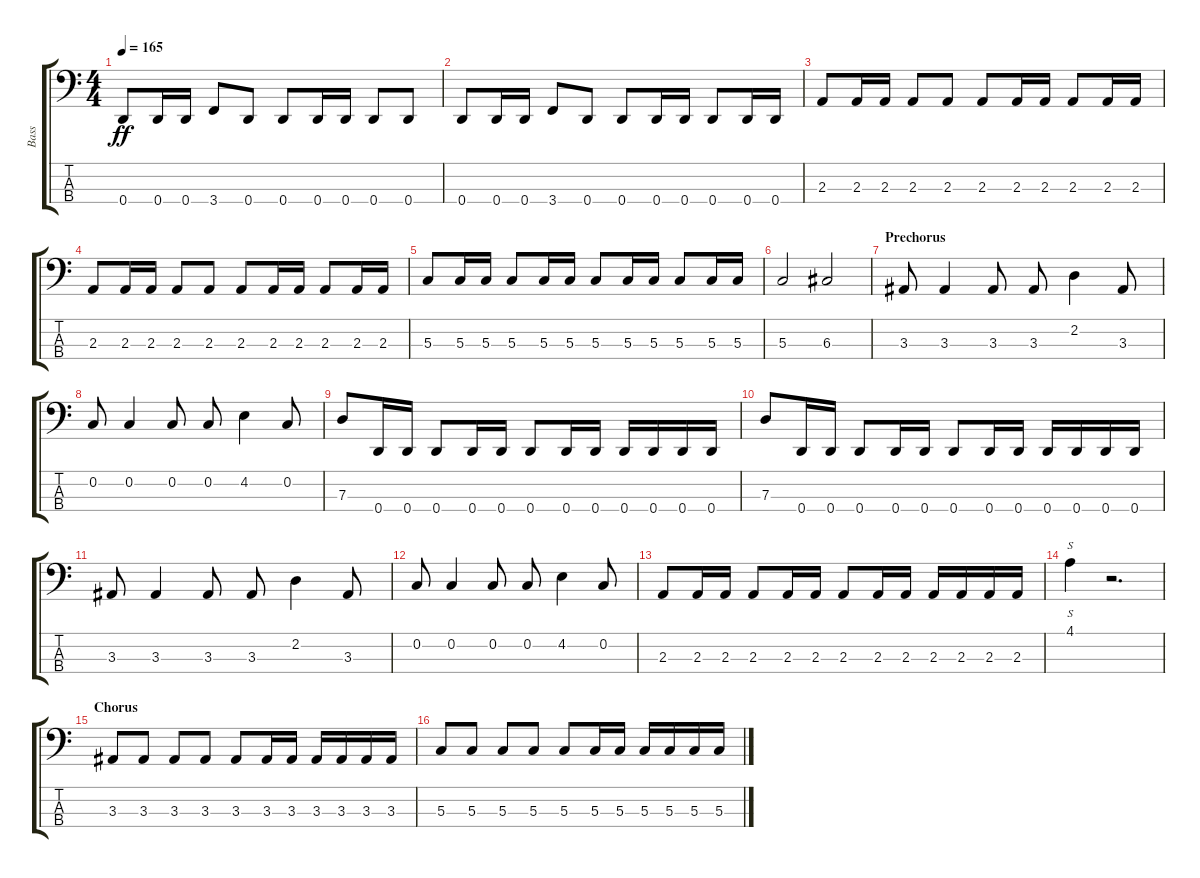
\track ("Bass" "Bass") {instrument electricbasspick}
\staff {score tabs}
\tuning (F2 C2 G1 D1) {hide}
\ts (4 4)
\tempo 165
\clef f4
\ks c
0.4.8{dy ff} 0.4.16 0.4.16 3.4.8 0.4.8 0.4.8 0.4.16 0.4.16 0.4.8 0.4.8 |
0.4.8 0.4.16 0.4.16 3.4.8 0.4.8 0.4.8 0.4.16 0.4.16 0.4.8 0.4.16 0.4.16 |
2.3.8 2.3.16 2.3.16 2.3.8 2.3.8 2.3.8 2.3.16 2.3.16 2.3.8 2.3.16 2.3.16 |
2.3.8 2.3.16 2.3.16 2.3.8 2.3.8 2.3.8 2.3.16 2.3.16 2.3.8 2.3.16 2.3.16 |
5.3.8 5.3.16 5.3.16 5.3.8 5.3.16 5.3.16 5.3.8 5.3.16 5.3.16 5.3.8 5.3.16 5.3.16 |
5.3.2 6.3.2 |
\section ("" "Prechorus")
3.3.8 3.3.4 3.3.8 3.3.8 2.2.4 3.3.8 |
0.2.8 0.2.4 0.2.8 0.2.8 4.2.4 0.2.8 |
7.3.8 0.4.16 0.4.16 0.4.8 0.4.16 0.4.16 0.4.8 0.4.16 0.4.16 0.4.16 0.4.16 0.4.16 0.4.16 |
7.3.8 0.4.16 0.4.16 0.4.8 0.4.16 0.4.16 0.4.8 0.4.16 0.4.16 0.4.16 0.4.16 0.4.16 0.4.16 |
3.3.8 3.3.4 3.3.8 3.3.8 2.2.4 3.3.8 |
0.2.8 0.2.4 0.2.8 0.2.8 4.2.4 0.2.8 |
2.3.8 2.3.16 2.3.16 2.3.8 2.3.16 2.3.16 2.3.8 2.3.16 2.3.16 2.3.16 2.3.16 2.3.16 2.3.16 |
4.1.4{s instrument slapbass1} r.2{d instrument electricbasspick} |
\section ("" "Chorus")
3.3.8 3.3.8 3.3.8 3.3.8 3.3.8 3.3.16 3.3.16 3.3.16 3.3.16 3.3.16 3.3.16 |
5.3.8 5.3.8 5.3.8 5.3.8 5.3.8 5.3.16 5.3.16 5.3.16 5.3.16 5.3.16 5.3.16
